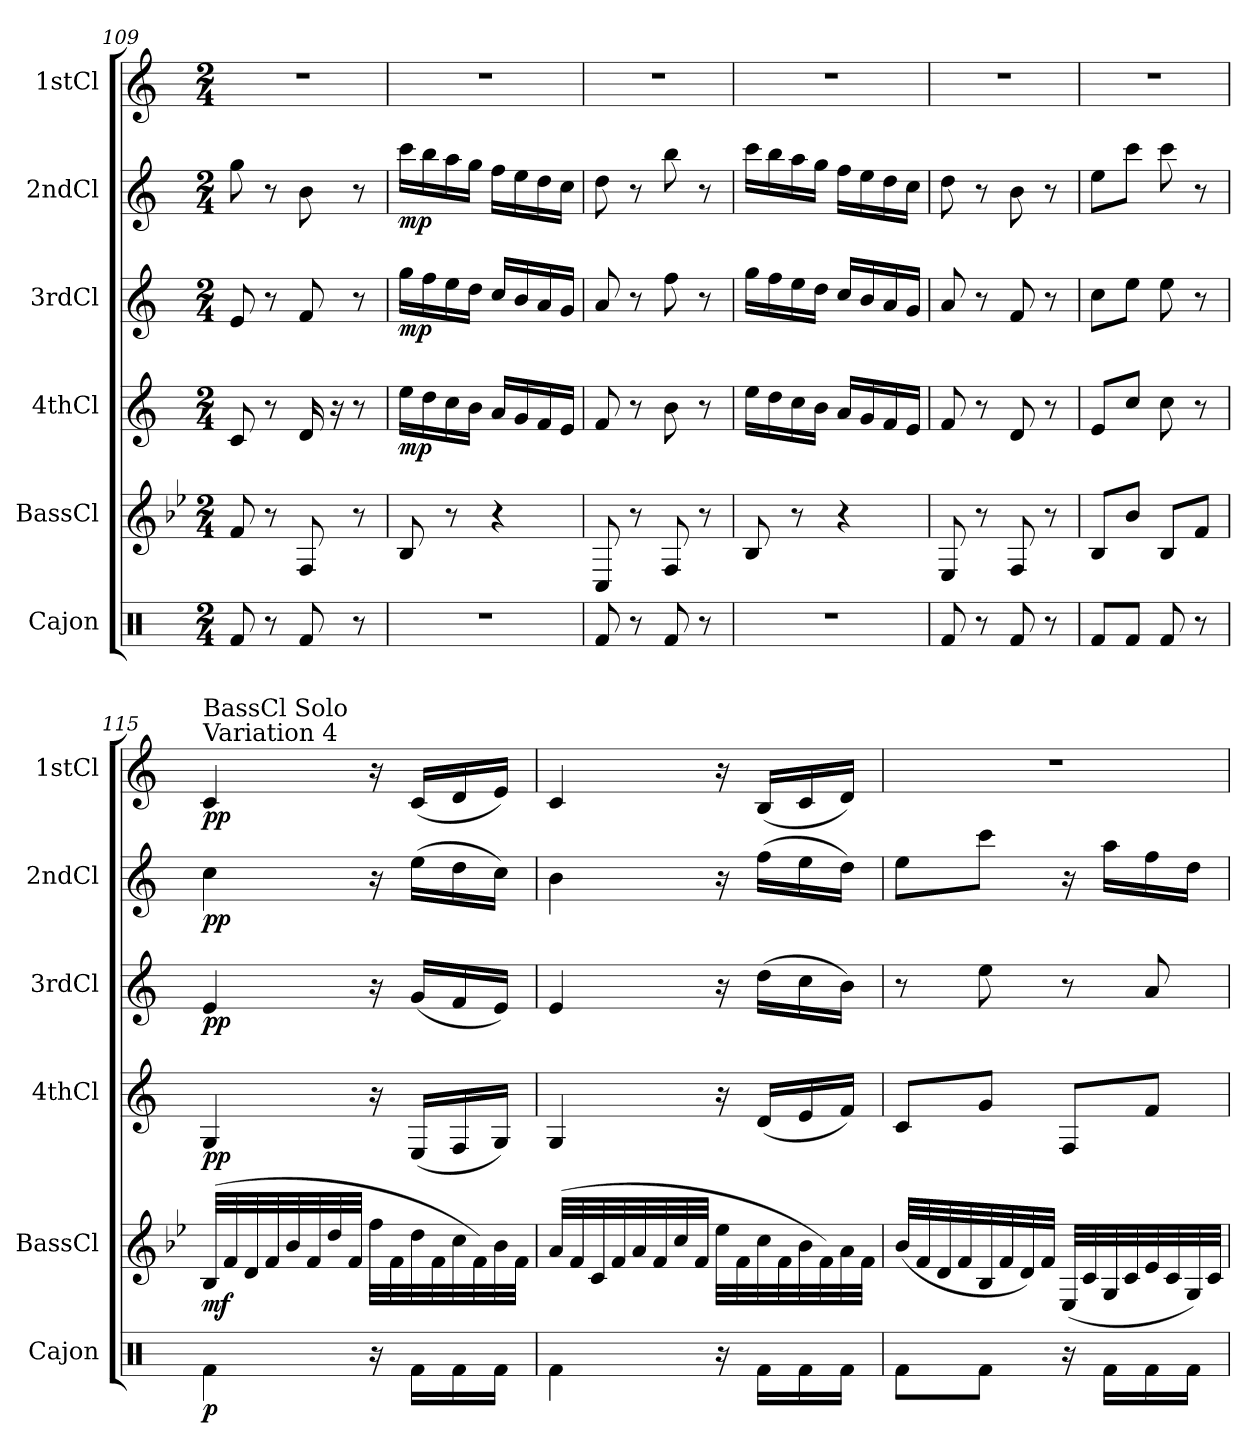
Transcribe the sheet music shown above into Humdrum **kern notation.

**kern	**dynam	**kern	**dynam	**kern	**dynam	**kern	**dynam	**kern	**dynam	**kern	**dynam
*part6	*part6	*part5	*part5	*part4	*part4	*part3	*part3	*part2	*part2	*part1	*part1
*staff6	*staff6	*staff5	*staff5	*staff4	*staff4	*staff3	*staff3	*staff2	*staff2	*staff1	*staff1
*I"Cajon	*	*I"BassCl	*	*I"4thCl	*	*I"3rdCl	*	*I"2ndCl	*	*I"1stCl	*
*I'Cajon	*	*I'BassCl	*	*I'4thCl	*	*I'3rdCl	*	*I'2ndCl	*	*I'1stCl	*
*clefX	*	*clefG2	*	*clefG2	*	*clefG2	*	*clefG2	*	*clefG2	*
*	*	*ITrd8c14	*	*ITrd1c2	*	*ITrd1c2	*	*ITrd1c2	*	*ITrd1c2	*
*k[]	*	*k[b-e-]	*	*k[b-e-]	*	*k[b-e-]	*	*k[b-e-]	*	*k[b-e-]	*
*M2/4	*	*M2/4	*	*M2/4	*	*M2/4	*	*M2/4	*	*M2/4	*
=109	=109	=109	=109	=109	=109	=109	=109	=109	=109	=109	=109
8Rf/	.	8F/	.	8B-/	.	8d/	.	8ff\	.	2r	.
8r	.	8r	.	8r	.	8r	.	8r	.	.	.
8Rf/	.	8FF/	.	16c/	.	8e-/	.	8a\	.	.	.
.	.	.	.	16r	.	.	.	.	.	.	.
8r	.	8r	.	8r	.	8r	.	8r	.	.	.
=110	=110	=110	=110	=110	=110	=110	=110	=110	=110	=110	=110
!	!	!	!	!	!LO:DY:b	!	!LO:DY:b	!	!LO:DY:b	!	!
2r	.	8BB-/	.	16dd\LL	mp	16ff\LL	mp	16bb-\LL	mp	2r	.
.	.	.	.	16cc\	.	16ee-\	.	16aa\	.	.	.
.	.	8r	.	16b-\	.	16dd\	.	16gg\	.	.	.
.	.	.	.	16a\JJ	.	16cc\JJ	.	16ff\JJ	.	.	.
.	.	4r	.	16g/LL	.	16b-/LL	.	16ee-\LL	.	.	.
.	.	.	.	16f/	.	16a/	.	16dd\	.	.	.
.	.	.	.	16e-/	.	16g/	.	16cc\	.	.	.
.	.	.	.	16d/JJ	.	16f/JJ	.	16b-\JJ	.	.	.
=111	=111	=111	=111	=111	=111	=111	=111	=111	=111	=111	=111
8Rf/	.	8CC/	.	8e-/	.	8g/	.	8cc\	.	2r	.
8r	.	8r	.	8r	.	8r	.	8r	.	.	.
8Rf/	.	8FF/	.	8a\	.	8ee-\	.	8aa\	.	.	.
8r	.	8r	.	8r	.	8r	.	8r	.	.	.
!!LO:PB:g=z
=112	=112	=112	=112	=112	=112	=112	=112	=112	=112	=112	=112
2r	.	8BB-/	.	16dd\LL	.	16ff\LL	.	16bb-\LL	.	2r	.
.	.	.	.	16cc\	.	16ee-\	.	16aa\	.	.	.
.	.	8r	.	16b-\	.	16dd\	.	16gg\	.	.	.
.	.	.	.	16a\JJ	.	16cc\JJ	.	16ff\JJ	.	.	.
.	.	4r	.	16g/LL	.	16b-/LL	.	16ee-\LL	.	.	.
.	.	.	.	16f/	.	16a/	.	16dd\	.	.	.
.	.	.	.	16e-/	.	16g/	.	16cc\	.	.	.
.	.	.	.	16d/JJ	.	16f/JJ	.	16b-\JJ	.	.	.
=113	=113	=113	=113	=113	=113	=113	=113	=113	=113	=113	=113
8Rf/	.	8EE-/	.	8e-/	.	8g/	.	8cc\	.	2r	.
8r	.	8r	.	8r	.	8r	.	8r	.	.	.
8Rf/	.	8FF/	.	8c/	.	8e-/	.	8a\	.	.	.
8r	.	8r	.	8r	.	8r	.	8r	.	.	.
=114	=114	=114	=114	=114	=114	=114	=114	=114	=114	=114	=114
8Rf/L	.	8BB-/L	.	8d/L	.	8b-\L	.	8dd\L	.	2r	.
8Rf/J	.	8B-/J	.	8b-/J	.	8dd\J	.	8bb-\J	.	.	.
8Rf/	.	8BB-/L	.	8b-\	.	8dd\	.	8bb-\	.	.	.
8r	.	8F/J	.	8r	.	8r	.	8r	.	.	.
=115	=115	=115	=115	=115	=115	=115	=115	=115	=115	=115	=115
!!LO:REH:place=s1:a:B:fs=14:t=I
*	*	*	*	*	*	*	*	*	*	*MM60	*
!	!	!	!	!	!	!	!	!	!	!LO:TX:a:t=Variation 4	!
!	!	!	!	!	!	!	!	!	!	!LO:TX:a:t=BassCl Solo	!
!	!LO:DY:b	!	!LO:DY:b	!	!LO:DY:b	!	!LO:DY:b	!	!LO:DY:b	!	!LO:DY:b
4Rf\	p	(32BB-/LLL	mf	4F/	pp	4d/	pp	4b-\	pp	4B-/	pp
.	.	32F/	.	.	.	.	.	.	.	.	.
.	.	32D/	.	.	.	.	.	.	.	.	.
.	.	32F/	.	.	.	.	.	.	.	.	.
.	.	32B-/	.	.	.	.	.	.	.	.	.
.	.	32F/	.	.	.	.	.	.	.	.	.
.	.	32d/	.	.	.	.	.	.	.	.	.
.	.	32F/JJJ	.	.	.	.	.	.	.	.	.
16r	.	32f\LLL	.	16r	.	16r	.	16r	.	16r	.
.	.	32F\	.	.	.	.	.	.	.	.	.
16Rf\LL	.	32d\	.	(16D/LL	.	(16f/LL	.	(16dd\LL	.	(16B-/LL	.
.	.	32F\	.	.	.	.	.	.	.	.	.
16Rf\	.	32c\	.	16E-/	.	16e-/	.	16cc\	.	16c/	.
.	.	32F\)	.	.	.	.	.	.	.	.	.
16Rf\JJ	.	32B-\	.	16F/JJ)	.	16d/JJ)	.	16b-\JJ)	.	16d/JJ)	.
.	.	32F\JJJ	.	.	.	.	.	.	.	.	.
!!LO:LB:g=z
=116	=116	=116	=116	=116	=116	=116	=116	=116	=116	=116	=116
4Rf\	.	(32A/LLL	.	4F/	.	4d/	.	4a\	.	4B-/	.
.	.	32F/	.	.	.	.	.	.	.	.	.
.	.	32C/	.	.	.	.	.	.	.	.	.
.	.	32F/	.	.	.	.	.	.	.	.	.
.	.	32A/	.	.	.	.	.	.	.	.	.
.	.	32F/	.	.	.	.	.	.	.	.	.
.	.	32c/	.	.	.	.	.	.	.	.	.
.	.	32F/JJJ	.	.	.	.	.	.	.	.	.
16r	.	32e-\LLL	.	16r	.	16r	.	16r	.	16r	.
.	.	32F\	.	.	.	.	.	.	.	.	.
16Rf\LL	.	32c\	.	(16c/LL	.	(16cc\LL	.	(16ee-\LL	.	(16A/LL	.
.	.	32F\	.	.	.	.	.	.	.	.	.
16Rf\	.	32B-\	.	16d/	.	16b-\	.	16dd\	.	16B-/	.
.	.	32F\)	.	.	.	.	.	.	.	.	.
16Rf\JJ	.	32A\	.	16e-/JJ)	.	16a\JJ)	.	16cc\JJ)	.	16c/JJ)	.
.	.	32F\JJJ	.	.	.	.	.	.	.	.	.
=117	=117	=117	=117	=117	=117	=117	=117	=117	=117	=117	=117
8Rf\L	.	(32B-/LLL	.	8B-/L	.	8r	.	8dd\L	.	2r	.
.	.	32F/	.	.	.	.	.	.	.	.	.
.	.	32D/	.	.	.	.	.	.	.	.	.
.	.	32F/	.	.	.	.	.	.	.	.	.
8Rf\J	.	32BB-/	.	8f/J	.	8dd\	.	8bb-\J	.	.	.
.	.	32F/	.	.	.	.	.	.	.	.	.
.	.	32D/)	.	.	.	.	.	.	.	.	.
.	.	32F/JJJ	.	.	.	.	.	.	.	.	.
16r	.	(32EE-/LLL	.	8E-/L	.	8r	.	16r	.	.	.
.	.	32C/	.	.	.	.	.	.	.	.	.
16Rf\LL	.	32GG/	.	.	.	.	.	16gg\LL	.	.	.
.	.	32C/	.	.	.	.	.	.	.	.	.
16Rf\	.	32E-/	.	8e-/J	.	8g/	.	16ee-\	.	.	.
.	.	32C/	.	.	.	.	.	.	.	.	.
16Rf\JJ	.	32GG/)	.	.	.	.	.	16cc\JJ	.	.	.
.	.	32C/JJJ	.	.	.	.	.	.	.	.	.
=	=	=	=	=	=	=	=	=	=	=	=
*-	*-	*-	*-	*-	*-	*-	*-	*-	*-	*-	*-
